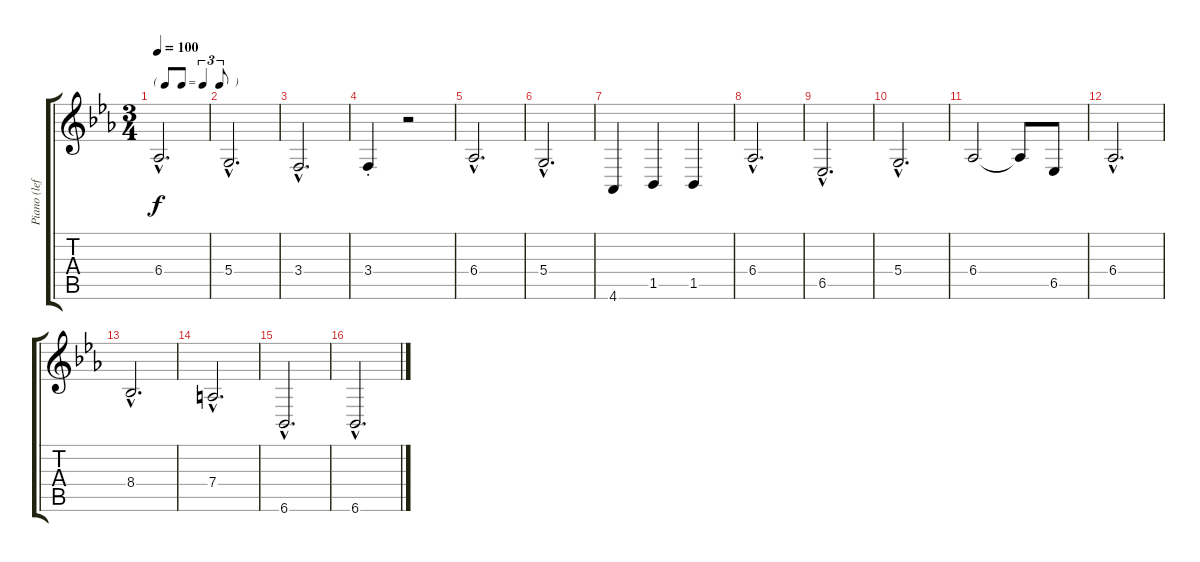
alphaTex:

\track ("Piano (left hand)" "Piano (lef") {instrument acousticgrandpiano}
\staff {score tabs}
\tuning (E4 B3 G3 D3 A2 E2) {hide}
\ts (3 4)
\tf triplet8th
\tempo 100
\clef g2
\ks eb
6.4{hac}.2{d dy f} |
5.4{hac}.2{d} |
3.4{hac}.2{d} |
3.4{st}.4 r.2 |
6.4{hac}.2{d} |
5.4{hac}.2{d} |
4.6.4 1.5.4 1.5.4 |
6.4{hac}.2{d} |
6.5{hac}.2{d} |
5.4{hac}.2{d} |
6.4.2 6.4{t}.8 6.5.8 |
6.4{hac}.2{d} |
8.4{hac}.2{d} |
7.4{hac}.2{d} |
6.6{hac}.2{d} |
6.6{hac}.2{d}
